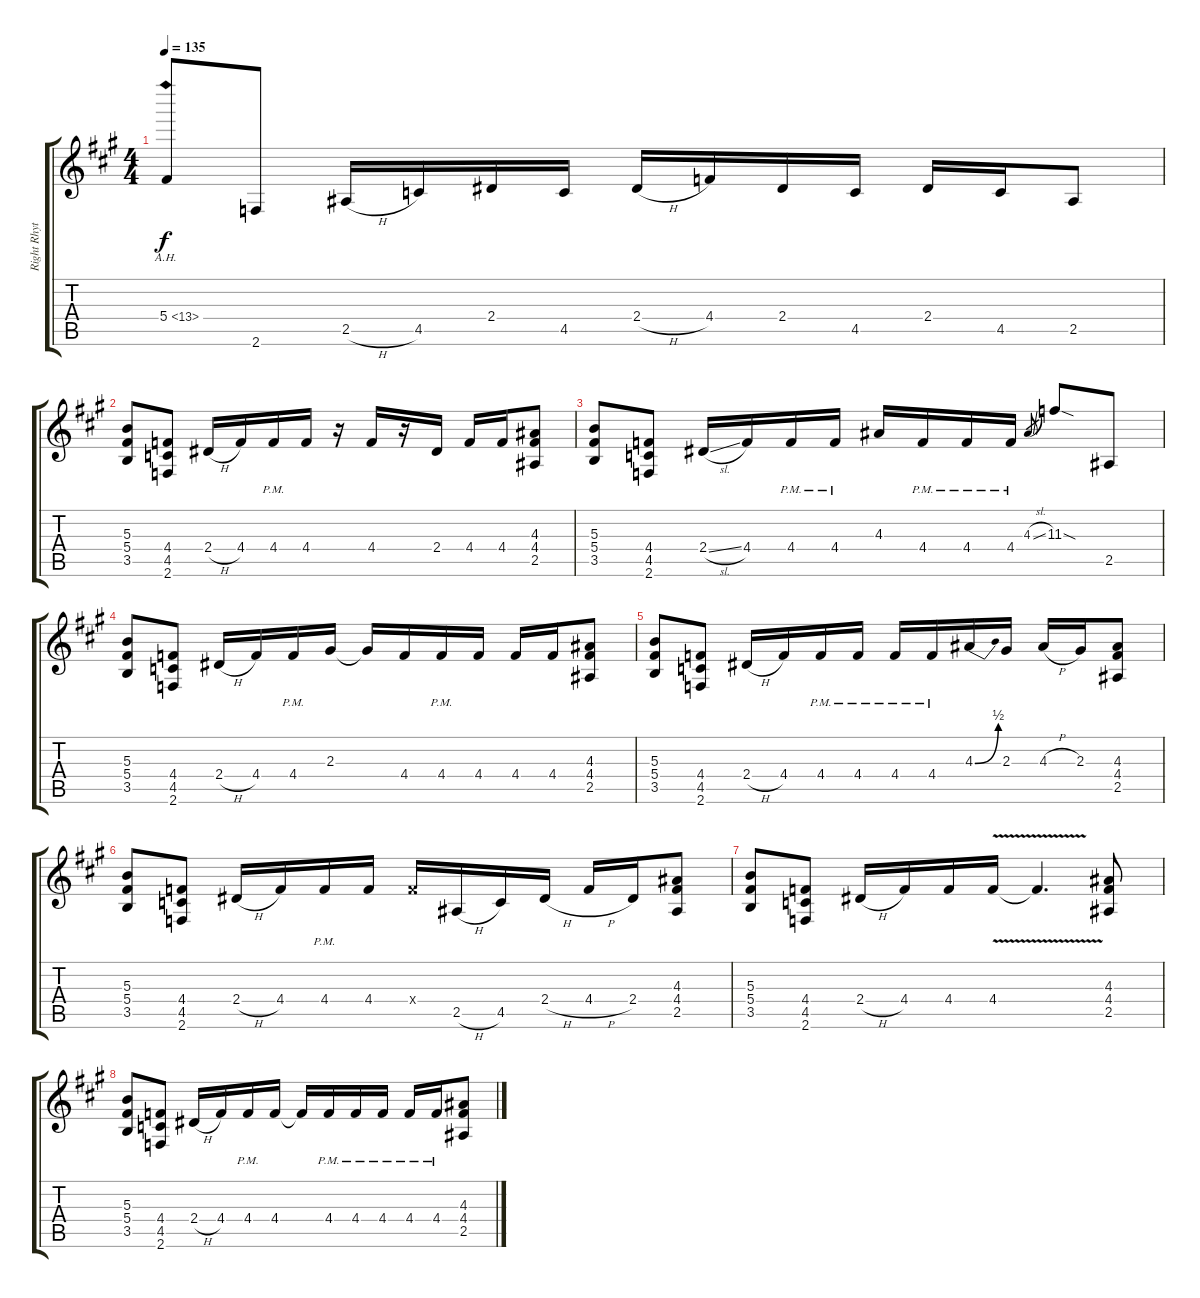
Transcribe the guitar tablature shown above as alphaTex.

\track ("Right Rhythm" "Right Rhyt") {instrument distortionguitar}
\staff {score tabs}
\tuning (Eb4 Bb3 Gb3 Db3 Ab2 Eb2) {hide}
\ts (4 4)
\tempo 135
\clef g2
\ks f#minor
5.4{ah 8}.8{dy f} 2.6.8 2.5{h}.16 4.5.16 2.4.16 4.5.16 2.4{h}.16 4.4.16 2.4.16 4.5.16 2.4.16 4.5.16 2.5.8 |
(5.3 5.4 3.5).8 (4.4 4.5 2.6).8 2.4{h}.16 4.4.16 4.4{pm}.16 4.4.16 r.16 4.4.16 r.16 2.4.16 4.4.16 4.4.16 (4.3 4.4 2.5).8 |
(5.3 5.4 3.5).8 (4.4 4.5 2.6).8 2.4{sl}.16 4.4.16 4.4{pm}.16 4.4{pm}.16 4.3.16 4.4{pm}.16 4.4{pm}.16 4.4{pm}.16 4.3{sl}.8{gr} 11.3{sod}.8 2.5.8 |
(5.3 5.4 3.5).8 (4.4 4.5 2.6).8 2.4{h}.16 4.4.16 4.4{pm}.16 2.3.16 2.3{t}.16 4.4.16 4.4{pm}.16 4.4.16 4.4.16 4.4.16 (4.3 4.4 2.5).8 |
(5.3 5.4 3.5).8 (4.4 4.5 2.6).8 2.4{h}.16 4.4.16 4.4{pm}.16 4.4{pm}.16 4.4{pm}.16 4.4{pm}.16 4.3{be (bend 0 0 60 2)}.16 2.3.16 4.3{h}.16 2.3.16 (4.3 4.4 2.5).8 |
(5.3 5.4 3.5).8 (4.4 4.5 2.6).8 2.4{h}.16 4.4.16 4.4{pm}.16 4.4.16 4.4{x}.16 2.5{h}.16 4.5.16 2.4{h}.16 4.4{h}.16 2.4.16 (4.3 4.4 2.5).8 |
(5.3 5.4 3.5).8 (4.4 4.5 2.6).8 2.4{h}.16 4.4.16 4.4.16 4.4{v}.16 4.4{t}.4{d} (4.3 4.4 2.5).8 |
(5.3 5.4 3.5).8 (4.4 4.5 2.6).8 2.4{h}.16 4.4.16 4.4{pm}.16 4.4.16 4.4{t}.16 4.4{pm}.16 4.4{pm}.16 4.4{pm}.16 4.4{pm}.16 4.4{pm}.16 (4.3 4.4 2.5).8
